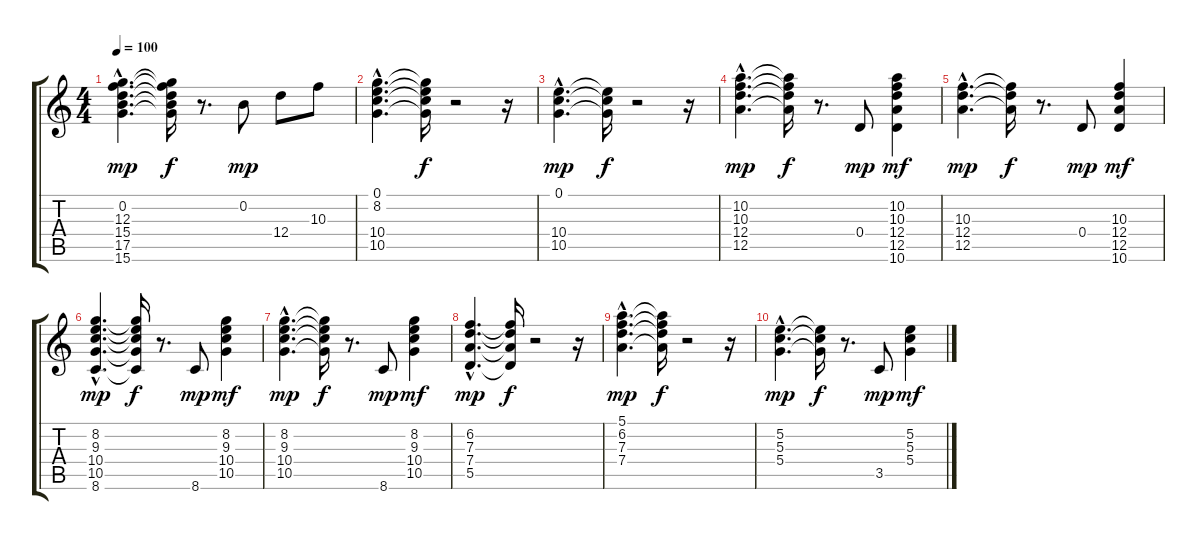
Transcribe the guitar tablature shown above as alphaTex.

\track "" {instrument acousticbass}
\staff {score tabs}
\tuning (E4 B3 G3 D3 A2 E2) {hide}
\ts (4 4)
\tempo 100
\clef g2
\ks c
(0.2{hac} 12.3{hac} 15.4{hac} 17.5{hac} 15.6{hac}).4{d dy mp} (0.2{t} 12.3{t} 15.4{t} 17.5{t} 15.6{t}).16{dy f} r.8{d} 0.2.8{dy mp} 12.4.8 10.3.8 |
(0.1{hac} 8.2{hac} 10.4{hac} 10.5{hac}).4{d} (0.1{t} 8.2{t} 10.4{t} 10.5{t}).16{dy f} r.2 r.16 |
(0.1{hac} 10.4{hac} 10.5{hac}).4{d dy mp} (0.1{t} 10.4{t} 10.5{t}).16{dy f} r.2 r.16 |
(10.2{hac} 10.3{hac} 12.4{hac} 12.5{hac}).4{d dy mp} (10.2{t} 10.3{t} 12.4{t} 12.5{t}).16{dy f} r.8{d} 0.4.8{dy mp} (10.2 10.3 12.4 12.5 10.6).4{dy mf} |
(10.3{hac} 12.4{hac} 12.5{hac}).4{d dy mp} (10.3{t} 12.4{t} 12.5{t}).16{dy f} r.8{d} 0.4.8{dy mp} (10.3 12.4 12.5 10.6).4{dy mf} |
(8.2{hac} 9.3{hac} 10.4{hac} 10.5{hac} 8.6{hac}).4{d dy mp} (8.2{t} 9.3{t} 10.4{t} 10.5{t} 8.6{t}).16{dy f} r.8{d} 8.6.8{dy mp} (8.2 9.3 10.4 10.5).4{dy mf} |
(8.2{hac} 9.3{hac} 10.4{hac} 10.5{hac}).4{d dy mp} (8.2{t} 9.3{t} 10.4{t} 10.5{t}).16{dy f} r.8{d} 8.6.8{dy mp} (8.2 9.3 10.4 10.5).4{dy mf} |
(6.2{hac} 7.3{hac} 7.4{hac} 5.5{hac}).4{d dy mp} (6.2{t} 7.3{t} 7.4{t} 5.5{t}).16{dy f} r.2 r.16 |
(5.1{hac} 6.2{hac} 7.3{hac} 7.4{hac}).4{d dy mp} (5.1{t} 6.2{t} 7.3{t} 7.4{t}).16{dy f} r.2 r.16 |
(5.2{hac} 5.3{hac} 5.4{hac}).4{d dy mp} (5.2{t} 5.3{t} 5.4{t}).16{dy f} r.8{d} 3.5.8{dy mp} (5.2 5.3 5.4).4{dy mf}
